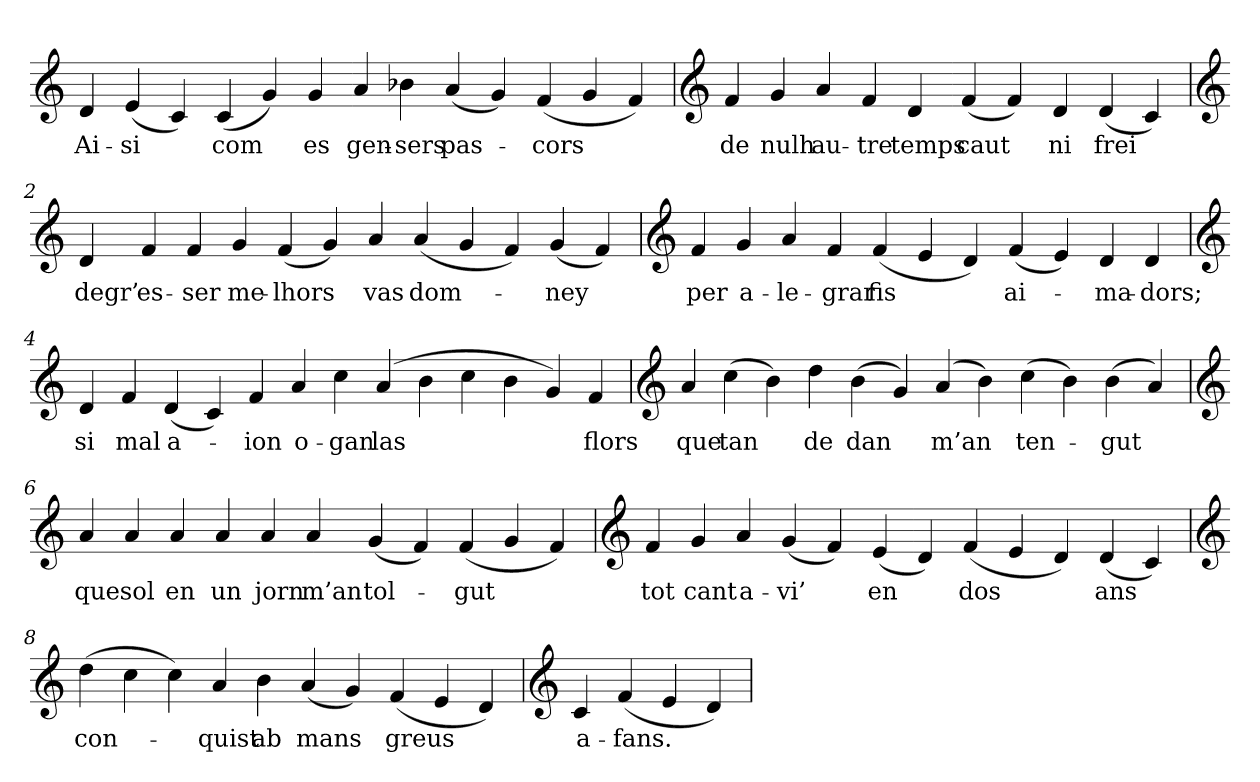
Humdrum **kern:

**kern	**text
*part1	*part1
*staff1	*staff1
*clefG2	*
=	=
4d	Ai-
(4e	-si
4c)	.
(4c	com
4g)	.
4g	es
4a	gen-
4b-X	-sers
(4a	pas-
4g)	.
(4f	-cors
4g	.
4f)	.
=1	=1
*clefG2	*
4f	de
4g	nulh
4a	au-
4f	-tre
4d	temps
(4f	caut
4f)	.
4d	ni
(4d	frei
4c)	.
=2	=2
*clefG2	*
4d	degr’
4f	es-
4f	-ser
4g	me-
(4f	-lhors
4g)	.
4a	vas
(4a	dom-
4g	.
4f)	.
(4g	-ney
4f)	.
=3	=3
*clefG2	*
4f	per
4g	a-
4a	-le-
4f	-grar
(4f	fis
4e	.
4d)	.
(4f	ai-
4e)	.
4d	-ma-
4d	-dors;
=4	=4
*clefG2	*
4d	si
4f	mal
(4d	a-
4c)	.
4f	-ion
4a	o-
4cc	-gan
(4a	las
4b	.
4cc	.
4b	.
4g)	.
4f	flors
=5	=5
*clefG2	*
4a	que
(4cc	tan
4b)	.
4dd	de
(4b	dan
4g)	.
(4a	m’an
4b)	.
(4cc	ten-
4b)	.
(4b	-gut
4a)	.
=6	=6
*clefG2	*
4a	que
4a	sol
4a	en
4a	un
4a	jorn
4a	m’an
(4g	tol-
4f)	.
(4f	-gut
4g	.
4f)	.
=7	=7
*clefG2	*
4f	tot
4g	cant
4a	a-
(4g	-vi’
4f)	.
(4e	en
4d)	.
(4f	dos
4e	.
4d)	.
(4d	ans
4c)	.
=8	=8
*clefG2	*
(4dd	con-
4cc	.
4cc)	.
4a	-quist
4b	ab
(4a	mans
4g)	.
(4f	greus
4e	.
4d)	.
=9	=9
*clefG2	*
4c	a-
(4f	-fans.
4e	.
4d)	.
=	=
*-	*-
